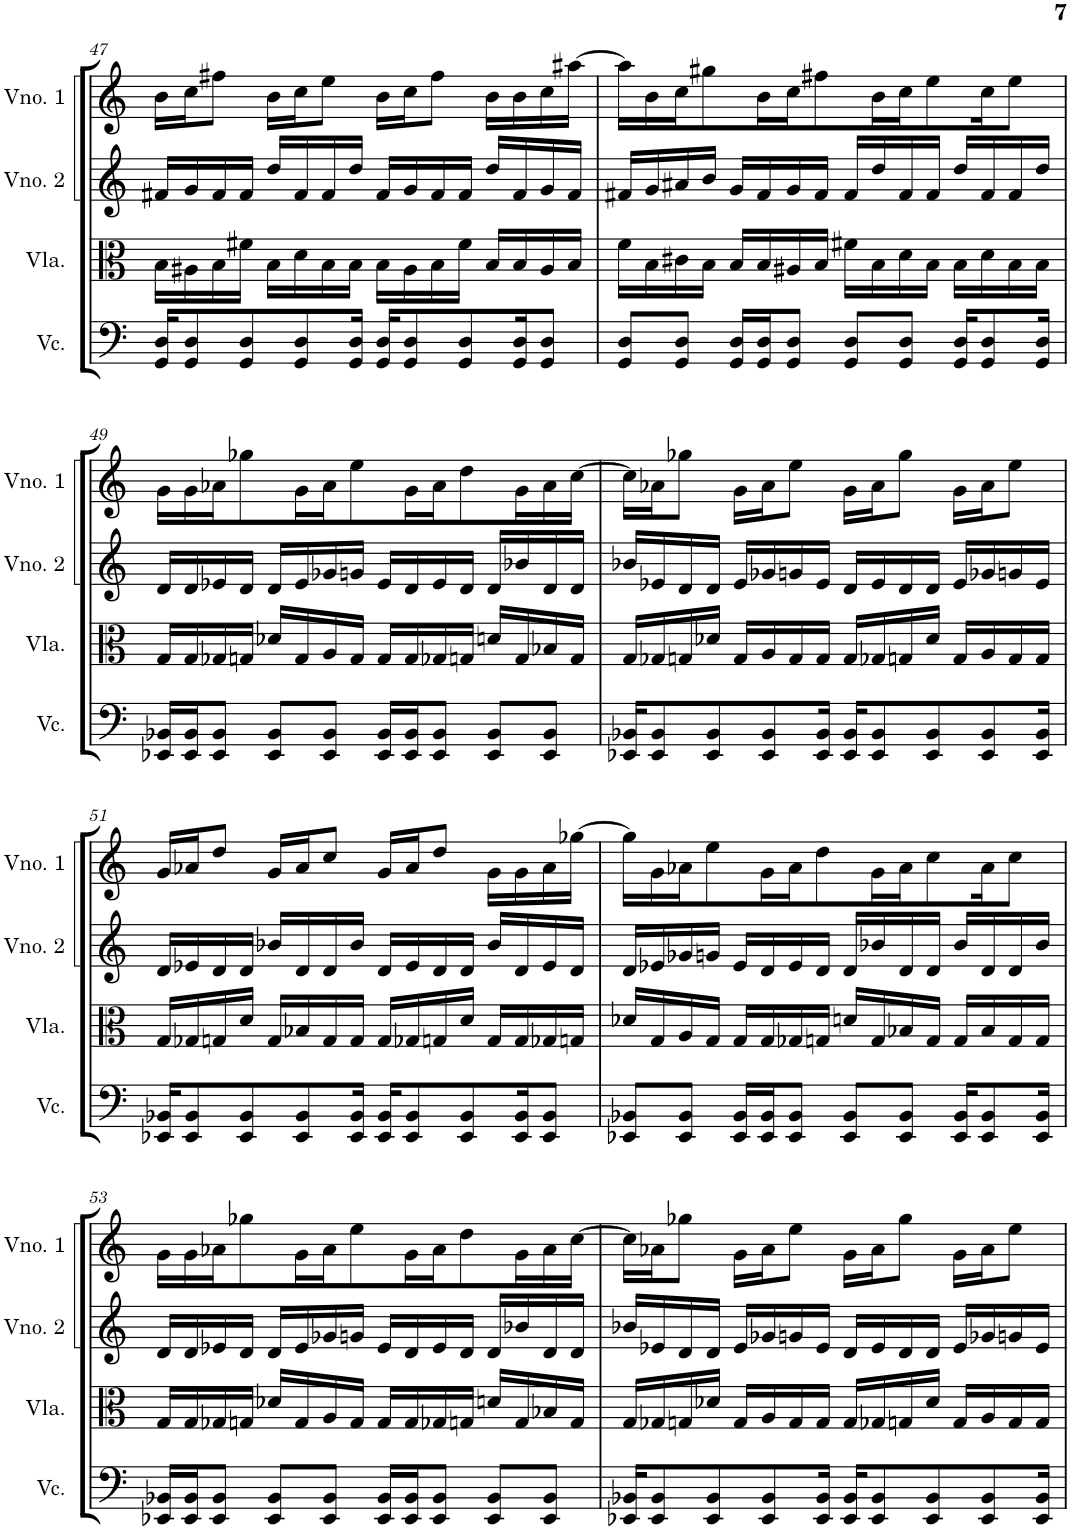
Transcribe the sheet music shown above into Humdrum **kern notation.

**kern	**kern	**kern	**kern
*part4	*part3	*part2	*part1
*staff4	*staff3	*staff2	*staff1
*I"Violoncelo	*I"Viola	*I"Violino 2	*I"Violino 1
*I'Vc.	*I'Vla.	*I'Vno. 2	*I'Vno. 1
!!LO:PB:g=z
*clefF4	*clefC3	*clefG2	*clefG2
*k[]	*k[]	*k[]	*k[]
*M4/4	*M4/4	*M4/4	*M4/4
=47	=47	=47	=47
16GG/ 16D/KL	16B\LL	16f#X/LL	16b\LL
8GG/ 8D/	16A#X\	16g/	16cc\J
.	16B\	16f#/	8ff#X\J
8GG/ 8D/	16f#X\JJ	16f#/JJ	.
.	16B\LL	16dd/LL	16b\LL
8GG/ 8D/	16d\	16f#/	16cc\J
.	16B\	16f#/	8ee\J
16GG/ 16D/Jk	16B\JJ	16dd/JJ	.
16GG/ 16D/KL	16B\LL	16f#/LL	16b\LL
8GG/ 8D/	16A#\	16g/	16cc\J
.	16B\	16f#/	8ff#\J
8GG/ 8D/	16f#\JJ	16f#/JJ	.
.	16B/LL	16dd/LL	16b\LL
16GG/ 16D/K	16B/	16f#/	16b\
8GG/ 8D/J	16A#/	16g/	16cc\
.	16B/JJ	16f#/JJ	[16aa#X\JJ
=48	=48	=48	=48
8GG/ 8D/L	16f\LL	16f#X/LL	16aa#\LL]
.	16B\	16g/	16b\
8GG/ 8D/J	16c#X\	16a#X/	16cc\J
.	16B\JJ	16b/JJ	8gg#X\
16GG/ 16D/LL	16B/LL	16g/LL	.
16GG/ 16D/J	16B/	16f#/	16b\L
8GG/ 8D/J	16A#X/	16g/	16cc\J
.	16B/JJ	16f#/JJ	8ff#X\
8GG/ 8D/L	16f#X\LL	16f#/LL	.
.	16B\	16dd/	16b\L
8GG/ 8D/J	16d\	16f#/	16cc\J
.	16B\JJ	16f#/JJ	8ee\
16GG/ 16D/KL	16B\LL	16dd/LL	.
8GG/ 8D/	16d\	16f#/	16cc\K
.	16B\	16f#/	8ee\J
16GG/ 16D/Jk	16B\JJ	16dd/JJ	.
!!LO:LB:g=z
=49	=49	=49	=49
16EE-X/ 16BB-X/LL	16G/LL	16d/LL	16g\LL
16EE-/ 16BB-/J	16G/	16d/	16g\
8EE-/ 8BB-/J	16G-X/	16e-X/	16a-X\J
.	16Gn/JJ	16d/JJ	8gg-X\
8EE-/ 8BB-/L	16d-X/LL	16d/LL	.
.	16G/	16e-/	16g\L
8EE-/ 8BB-/J	16A/	16g-X/	16a-\J
.	16G/JJ	16gn/JJ	8ee\
16EE-/ 16BB-/LL	16G/LL	16e-/LL	.
16EE-/ 16BB-/J	16G/	16d/	16g\L
8EE-/ 8BB-/J	16G-X/	16e-/	16a-\J
.	16Gn/JJ	16d/JJ	8dd\
8EE-/ 8BB-/L	16dn/LL	16d/LL	.
.	16G/	16b-X/	16g\L
8EE-/ 8BB-/J	16B-X/	16d/	16a-\
.	16G/JJ	16d/JJ	[16cc\JJ
=50	=50	=50	=50
16EE-X/ 16BB-X/KL	16G/LL	16b-X/LL	16cc\LL]
8EE-/ 8BB-/	16G-X/	16e-X/	16a-X\J
.	16Gn/	16d/	8gg-X\J
8EE-/ 8BB-/	16d-X/JJ	16d/JJ	.
.	16G/LL	16e-/LL	16g\LL
8EE-/ 8BB-/	16A/	16g-X/	16a-\J
.	16G/	16gn/	8ee\J
16EE-/ 16BB-/Jk	16G/JJ	16e-/JJ	.
16EE-/ 16BB-/KL	16G/LL	16d/LL	16g\LL
8EE-/ 8BB-/	16G-X/	16e-/	16a-\J
.	16Gn/	16d/	8gg-\J
8EE-/ 8BB-/	16d-/JJ	16d/JJ	.
.	16G/LL	16e-/LL	16g\LL
8EE-/ 8BB-/	16A/	16g-X/	16a-\J
.	16G/	16gn/	8ee\J
16EE-/ 16BB-/Jk	16G/JJ	16e-/JJ	.
!!LO:LB:g=z
=51	=51	=51	=51
16EE-X/ 16BB-X/KL	16G/LL	16d/LL	16g/LL
8EE-/ 8BB-/	16G-X/	16e-X/	16a-X/J
.	16Gn/	16d/	8dd/J
8EE-/ 8BB-/	16d/JJ	16d/JJ	.
.	16G/LL	16b-X/LL	16g/LL
8EE-/ 8BB-/	16B-X/	16d/	16a-/J
.	16G/	16d/	8cc/J
16EE-/ 16BB-/Jk	16G/JJ	16b-/JJ	.
16EE-/ 16BB-/KL	16G/LL	16d/LL	16g/LL
8EE-/ 8BB-/	16G-X/	16e-/	16a-/J
.	16Gn/	16d/	8dd/J
8EE-/ 8BB-/	16d/JJ	16d/JJ	.
.	16G/LL	16b-/LL	16g\LL
16EE-/ 16BB-/K	16G/	16d/	16g\
8EE-/ 8BB-/J	16G-X/	16e-/	16a-\
.	16Gn/JJ	16d/JJ	[16gg-X\JJ
=52	=52	=52	=52
8EE-X/ 8BB-X/L	16d-X/LL	16d/LL	16gg-\LL]
.	16G/	16e-X/	16g\
8EE-/ 8BB-/J	16A/	16g-X/	16a-X\J
.	16G/JJ	16gn/JJ	8ee\
16EE-/ 16BB-/LL	16G/LL	16e-/LL	.
16EE-/ 16BB-/J	16G/	16d/	16g\L
8EE-/ 8BB-/J	16G-X/	16e-/	16a-\J
.	16Gn/JJ	16d/JJ	8dd\
8EE-/ 8BB-/L	16dn/LL	16d/LL	.
.	16G/	16b-X/	16g\L
8EE-/ 8BB-/J	16B-X/	16d/	16a-\J
.	16G/JJ	16d/JJ	8cc\
16EE-/ 16BB-/KL	16G/LL	16b-/LL	.
8EE-/ 8BB-/	16B-/	16d/	16a-\K
.	16G/	16d/	8cc\J
16EE-/ 16BB-/Jk	16G/JJ	16b-/JJ	.
!!LO:LB:g=z
=53	=53	=53	=53
16EE-X/ 16BB-X/LL	16G/LL	16d/LL	16g\LL
16EE-/ 16BB-/J	16G/	16d/	16g\
8EE-/ 8BB-/J	16G-X/	16e-X/	16a-X\J
.	16Gn/JJ	16d/JJ	8gg-X\
8EE-/ 8BB-/L	16d-X/LL	16d/LL	.
.	16G/	16e-/	16g\L
8EE-/ 8BB-/J	16A/	16g-X/	16a-\J
.	16G/JJ	16gn/JJ	8ee\
16EE-/ 16BB-/LL	16G/LL	16e-/LL	.
16EE-/ 16BB-/J	16G/	16d/	16g\L
8EE-/ 8BB-/J	16G-X/	16e-/	16a-\J
.	16Gn/JJ	16d/JJ	8dd\
8EE-/ 8BB-/L	16dn/LL	16d/LL	.
.	16G/	16b-X/	16g\L
8EE-/ 8BB-/J	16B-X/	16d/	16a-\
.	16G/JJ	16d/JJ	[16cc\JJ
=54	=54	=54	=54
16EE-X/ 16BB-X/KL	16G/LL	16b-X/LL	16cc\LL]
8EE-/ 8BB-/	16G-X/	16e-X/	16a-X\J
.	16Gn/	16d/	8gg-X\J
8EE-/ 8BB-/	16d-X/JJ	16d/JJ	.
.	16G/LL	16e-/LL	16g\LL
8EE-/ 8BB-/	16A/	16g-X/	16a-\J
.	16G/	16gn/	8ee\J
16EE-/ 16BB-/Jk	16G/JJ	16e-/JJ	.
16EE-/ 16BB-/KL	16G/LL	16d/LL	16g\LL
8EE-/ 8BB-/	16G-X/	16e-/	16a-\J
.	16Gn/	16d/	8gg-\J
8EE-/ 8BB-/	16d-/JJ	16d/JJ	.
.	16G/LL	16e-/LL	16g\LL
8EE-/ 8BB-/	16A/	16g-X/	16a-\J
.	16G/	16gn/	8ee\J
16EE-/ 16BB-/Jk	16G/JJ	16e-/JJ	.
=	=	=	=
*-	*-	*-	*-
